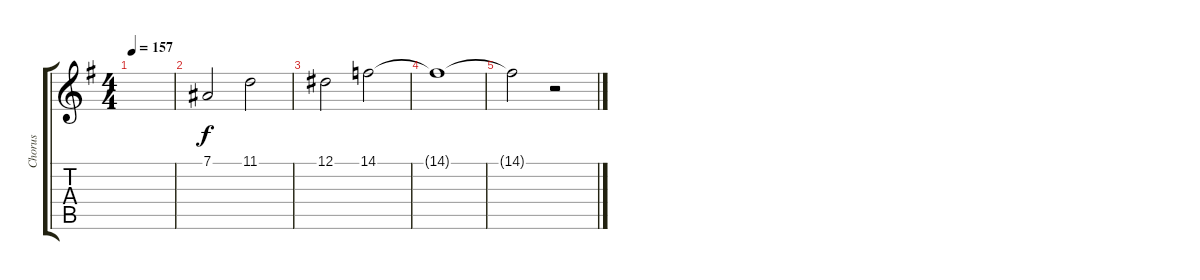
\track ("Chorus" "Chorus") {instrument lead1square}
\staff {score tabs}
\tuning (Eb4 Bb3 Gb3 Db3 Ab2 Eb2) {hide}
\ts (4 4)
\tempo 157
\clef g2
\ks eminor
|
7.1.2 11.1.2 |
12.1.2 14.1.2 |
14.1{t}.1 |
14.1{t}.2 r.2
